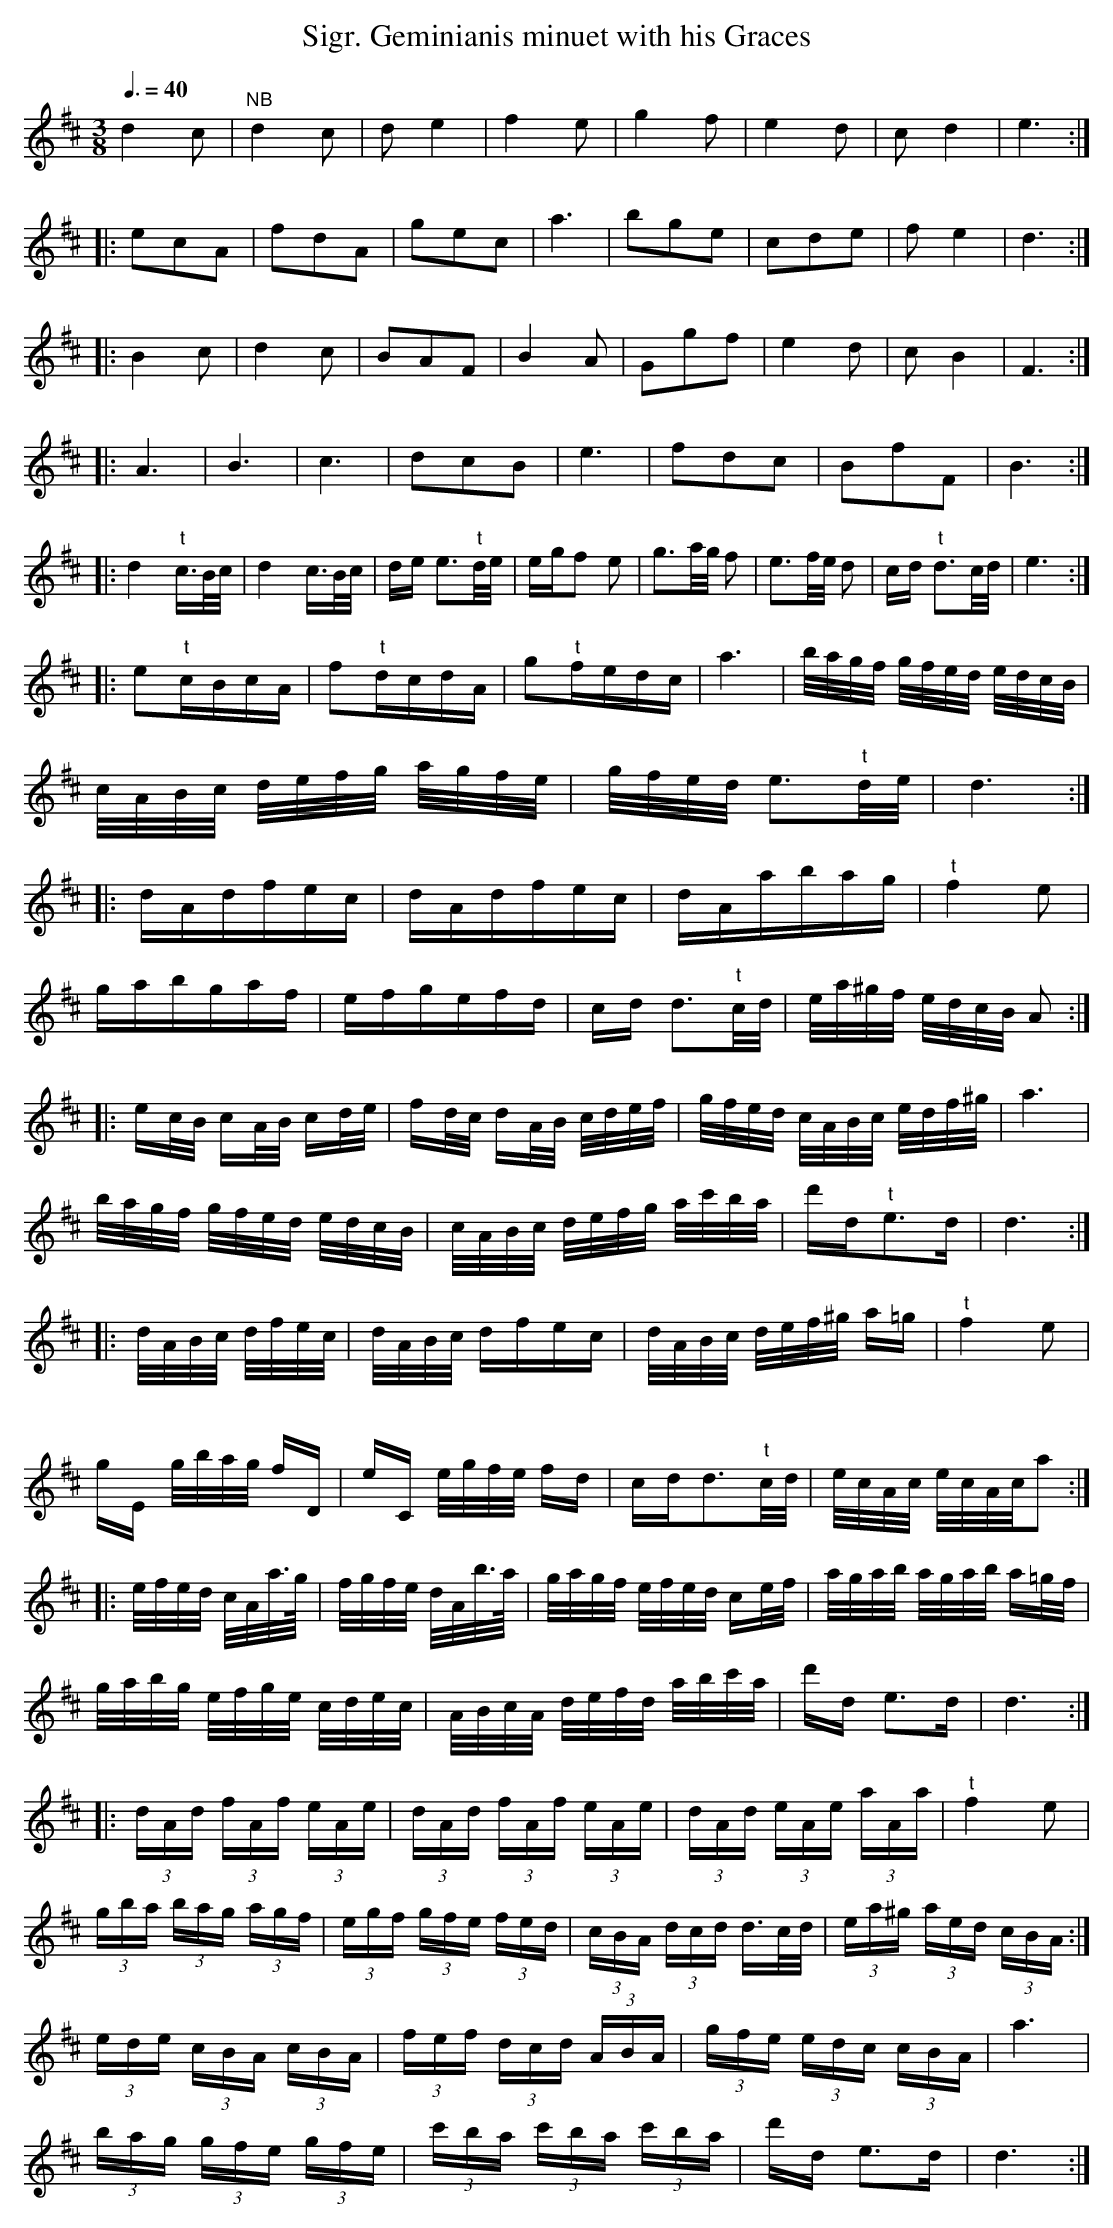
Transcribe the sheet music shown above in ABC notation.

X:1
T:Sigr. Geminianis minuet with his Graces
M:3/8
L:1/8
Q:3/8=40
K:D
d2c|"NB"d2c|de2|f2e|g2f|e2d|cd2|e3:|
|:ecA|fdA|gec|a3|bge|cde|fe2|d3:|
|:B2c|d2c|BAF|B2A|Ggf|e2d|cB2|F3:|
|:A3|B3|c3|dcB|e3|fdc|BfF|B3:|
L:1/16
|:d4"t"c>Bc/|d4c>Bc/|de e3"t"d/e/|egf2 e2|\
g3a/g/ f2|e3f/e/ d2|cd "t"d3c/d/|e6:|
|:e2"t"cBcA|f2"t"dcdA|g2"t"fedc|a6|b/a/g/f/ g/f/e/d/ e/d/c/B/|
c/A/B/c/ d/e/f/g/ a/g/f/e/|g/f/e/d/ e3"t"d/e/|d6:|
|:dAdfec|dAdfec|dAabag|"t"f4e2|
gabgaf|efgefd|cd d3"t"c/d/|e/a/^g/f/ e/d/c/B/ A2:|
|:ec/B/ cA/B/ cd/e/|fd/c/ dA/B/ c/d/e/f/|\
g/f/e/d/ c/A/B/c/ e/d/f/^g/|a6|
b/a/g/f/ g/f/e/d/ e/d/c/B/|c/A/B/c/ d/e/f/g/ a/c'/b/a/|d'd"t"e3d|d6:|
|:d/A/B/c/ d/f/e/c/|d/A/B/c/ dfec|d/A/B/c/ d/e/f/^g/ a=g|"t"f4e2|
gE g/b/a/g/ fD|eC e/g/f/e/ fd|cdd3"t"c/d/|e/c/A/c/ e/c/A/c/a2:|
L:1/32
|:efed cAa>g|fgfe dAb>a|gagf efed c2ef|agab agab a2=gf|
gabg efge cdec |ABcA defd abc'a|d'2d2 e6d2|d12:|
L:1/16
|:(3dAd (3fAf (3eAe|(3dAd (3fAf (3eAe|(3dAd (3eAe (3aAa|"t"f4e2|
(3gba (3bag (3agf|(3egf (3gfe (3fed|(3cBA (3dcd d>cd/|(3ea^g (3aed (3cBA:|
(3ede (3cBA (3cBA|(3fef (3dcd (3ABA|(3gfe (3edc (3cBA|a6|
(3bag (3gfe (3gfe|(3c'ba (3c'ba (3c'ba|d'd e3d|d6:|
